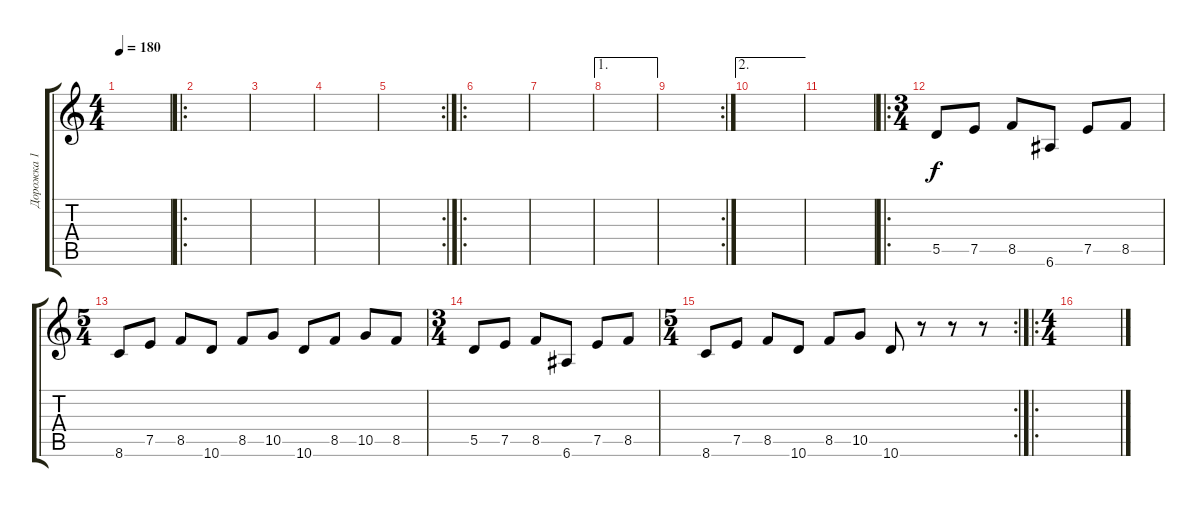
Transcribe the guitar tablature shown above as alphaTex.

\track ("Дорожка 1" "Дорожка 1") {instrument distortionguitar}
\staff {score tabs}
\tuning (E4 B3 G3 D3 A2 E2) {hide}
\ts (4 4)
\tempo 180
\clef g2
\ks c
|
\ro
|
|
|
\rc 2
|
\ro
|
|
\ae 1
|
\rc 2
|
\ae 2
|
|
\ro
\ts (3 4)
5.5.8 7.5.8 8.5.8 6.6.8 7.5.8 8.5.8 |
\ts (5 4)
8.6.8 7.5.8 8.5.8 10.6.8 8.5.8 10.5.8 10.6.8 8.5.8 10.5.8 8.5.8 |
\ts (3 4)
5.5.8 7.5.8 8.5.8 6.6.8 7.5.8 8.5.8 |
\rc 2
\ts (5 4)
8.6.8 7.5.8 8.5.8 10.6.8 8.5.8 10.5.8 10.6.8 r.8 r.8 r.8 |
\ro
\ts (4 4)
